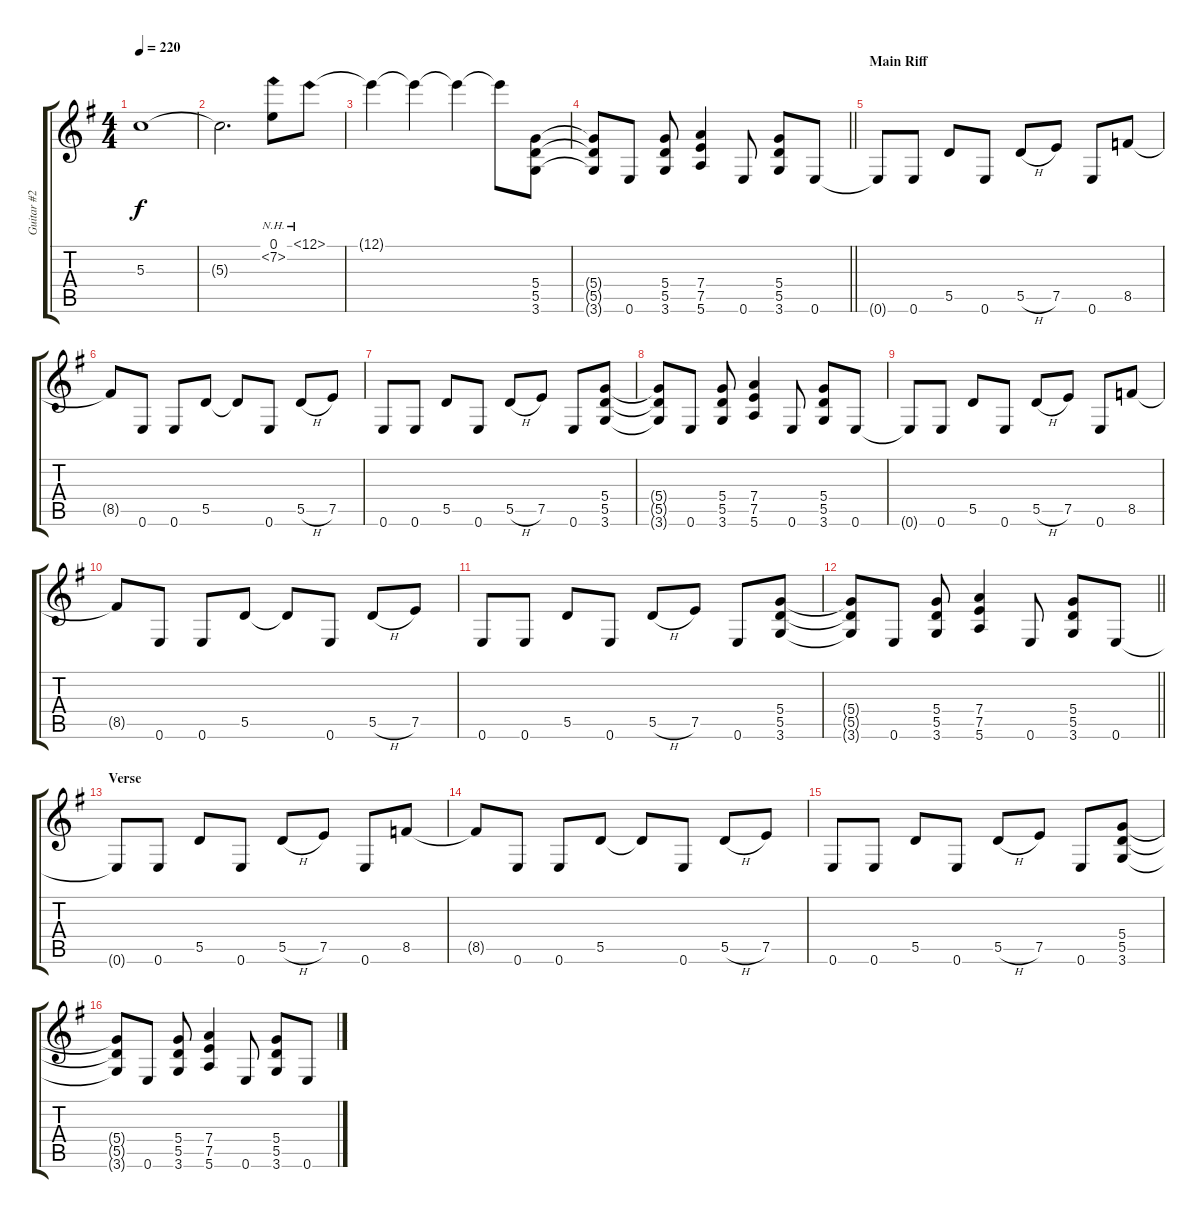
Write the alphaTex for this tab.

\track ("Guitar #2" "Guitar #2") {instrument overdrivenguitar}
\staff {score tabs}
\tuning (E4 B3 G3 D3 A2 E2) {hide}
\ts (4 4)
\tempo 220
\clef g2
\ks eminor
5.3{t}.1{dy f} |
5.3{t}.2{d} (0.1 7.2{nh}).8 12.1{nh}.8 |
12.1{t}.4 12.1{t}.4 12.1{t}.4 12.1{t}.8 (5.4 5.5 3.6).8 |
\barLineRight lightlight
(5.4{t} 5.5{t} 3.6{t}).8 0.6.8 (5.4 5.5 3.6).8 (7.4 7.5 5.6).4 0.6.8 (5.4 5.5 3.6).8 0.6.8 |
\section ("" "Main Riff")
0.6{t}.8 0.6.8 5.5.8 0.6.8 5.5{h}.8 7.5.8 0.6.8{beam merge} 8.5.8 |
8.5{t}.8 0.6.8 0.6.8 5.5.8 5.5{t}.8 0.6.8 5.5{h}.8 7.5.8 |
0.6.8 0.6.8 5.5.8 0.6.8 5.5{h}.8 7.5.8 0.6.8 (5.4 5.5 3.6).8 |
(5.4{t} 5.5{t} 3.6{t}).8 0.6.8 (5.4 5.5 3.6).8 (7.4 7.5 5.6).4 0.6.8 (5.4 5.5 3.6).8 0.6.8 |
0.6{t}.8 0.6.8 5.5.8 0.6.8 5.5{h}.8 7.5.8 0.6.8{beam merge} 8.5.8 |
8.5{t}.8 0.6.8 0.6.8 5.5.8 5.5{t}.8 0.6.8 5.5{h}.8 7.5.8 |
0.6.8 0.6.8 5.5.8 0.6.8 5.5{h}.8 7.5.8 0.6.8 (5.4 5.5 3.6).8 |
\barLineRight lightlight
(5.4{t} 5.5{t} 3.6{t}).8 0.6.8 (5.4 5.5 3.6).8 (7.4 7.5 5.6).4 0.6.8 (5.4 5.5 3.6).8 0.6.8 |
\section ("" "Verse")
0.6{t}.8 0.6.8 5.5.8 0.6.8 5.5{h}.8 7.5.8 0.6.8{beam merge} 8.5.8 |
8.5{t}.8 0.6.8 0.6.8 5.5.8 5.5{t}.8 0.6.8 5.5{h}.8 7.5.8 |
0.6.8 0.6.8 5.5.8 0.6.8 5.5{h}.8 7.5.8 0.6.8 (5.4 5.5 3.6).8 |
(5.4{t} 5.5{t} 3.6{t}).8 0.6.8 (5.4 5.5 3.6).8 (7.4 7.5 5.6).4 0.6.8 (5.4 5.5 3.6).8 0.6.8
